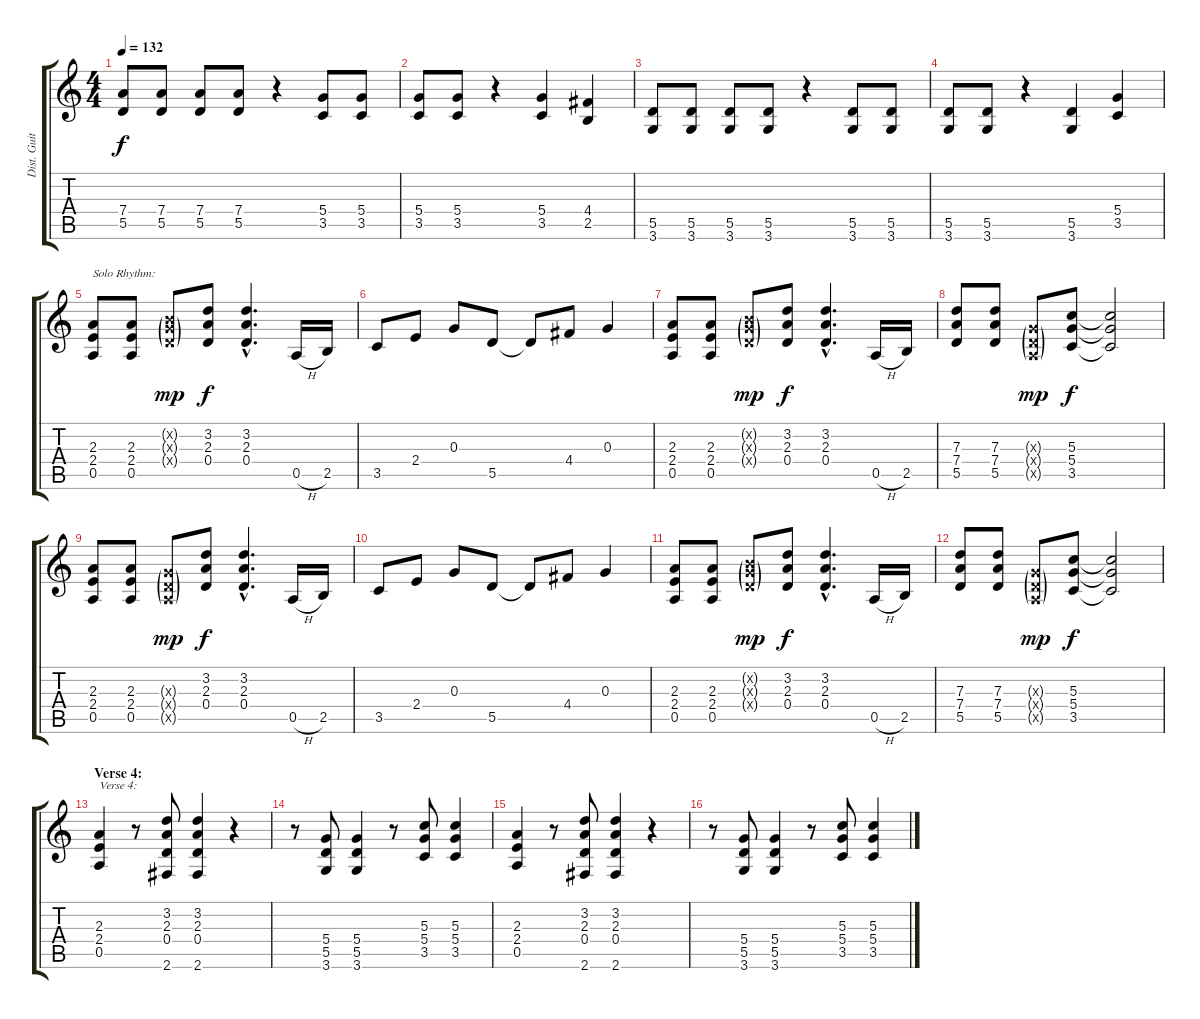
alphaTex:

\track ("Dist. Guitar 2" "Dist. Guit") {instrument distortionguitar}
\staff {score tabs}
\tuning (E4 B3 G3 D3 A2 E2) {hide}
\ts (4 4)
\tempo 132
\clef g2
\ks c
(7.4 5.5).8{dy f} (7.4 5.5).8 (7.4 5.5).8 (7.4 5.5).8 r.4 (5.4 3.5).8 (5.4 3.5).8 |
(5.4 3.5).8 (5.4 3.5).8 r.4 (5.4 3.5).4 (4.4 2.5).4 |
(5.5 3.6).8 (5.5 3.6).8 (5.5 3.6).8 (5.5 3.6).8 r.4 (5.5 3.6).8 (5.5 3.6).8 |
(5.5 3.6).8 (5.5 3.6).8 r.4 (5.5 3.6).4 (5.4 3.5).4 |
(2.3 2.4 0.5).8{txt "Solo Rhythm:"} (2.3 2.4 0.5).8 (0.2{g x} 0.3{g x} 0.4{g x}).8{dy mp} (3.2 2.3 0.4).8{dy f} (3.2{hac} 2.3{hac} 0.4{hac}).4{d} 0.5{h}.16 2.5.16 |
3.5.8 2.4.8 0.3.8 5.5.8 5.5{t}.8 4.4.8 0.3.4 |
(2.3 2.4 0.5).8 (2.3 2.4 0.5).8 (0.2{g x} 0.3{g x} 0.4{g x}).8{dy mp} (3.2 2.3 0.4).8{dy f} (3.2{hac} 2.3{hac} 0.4{hac}).4{d} 0.5{h}.16 2.5.16 |
(7.3 7.4 5.5).8 (7.3 7.4 5.5).8 (0.3{g x} 0.4{g x} 0.5{g x}).8{dy mp} (5.3 5.4 3.5).8{dy f} (5.3{t} 5.4{t} 3.5{t}).2 |
(2.3 2.4 0.5).8 (2.3 2.4 0.5).8 (0.3{g x} 0.4{g x} 0.5{g x}).8{dy mp} (3.2 2.3 0.4).8{dy f} (3.2{hac} 2.3{hac} 0.4{hac}).4{d} 0.5{h}.16 2.5.16 |
3.5.8 2.4.8 0.3.8 5.5.8 5.5{t}.8 4.4.8 0.3.4 |
(2.3 2.4 0.5).8 (2.3 2.4 0.5).8 (0.2{g x} 0.3{g x} 0.4{g x}).8{dy mp} (3.2 2.3 0.4).8{dy f} (3.2{hac} 2.3{hac} 0.4{hac}).4{d} 0.5{h}.16 2.5.16 |
(7.3 7.4 5.5).8 (7.3 7.4 5.5).8 (0.3{g x} 0.4{g x} 0.5{g x}).8{dy mp} (5.3 5.4 3.5).8{dy f} (5.3{t} 5.4{t} 3.5{t}).2 |
\section ("" "Verse 4:")
(2.3 2.4 0.5).4{txt "Verse 4:"} r.8 (3.2 2.3 0.4 2.6).8 (3.2 2.3 0.4 2.6).4 r.4 |
r.8 (5.4 5.5 3.6).8 (5.4 5.5 3.6).4 r.8 (5.3 5.4 3.5).8 (5.3 5.4 3.5).4 |
(2.3 2.4 0.5).4 r.8 (3.2 2.3 0.4 2.6).8 (3.2 2.3 0.4 2.6).4 r.4 |
r.8 (5.4 5.5 3.6).8 (5.4 5.5 3.6).4 r.8 (5.3 5.4 3.5).8 (5.3 5.4 3.5).4
